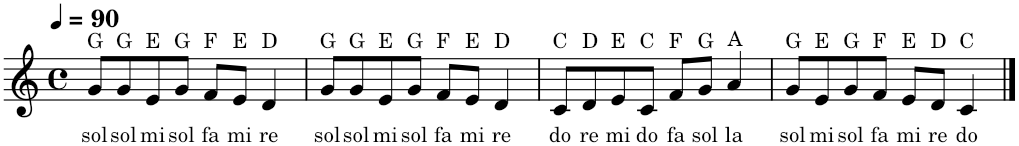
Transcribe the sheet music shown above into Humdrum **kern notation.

**kern	**text
*part1	*part1
*staff1	*staff1
*I"Piano	*
*I'Pno.	*
*clefG2	*
*k[]	*
*M4/4	*
*met(c)	*
*MM90	*
=1	=1
!LO:TX:a:t=G	!
!	!LO:LY:b
8g/L	sol
!LO:TX:a:t=G	!
!	!LO:LY:b
8g/	sol
!LO:TX:a:t=E	!
!	!LO:LY:b
8e/	mi
!LO:TX:a:t=G	!
!	!LO:LY:b
8g/J	sol
!LO:TX:a:t=F	!
!	!LO:LY:b
8f/L	fa
!LO:TX:a:t=E	!
!	!LO:LY:b
8e/J	mi
!LO:TX:a:t=D	!
!	!LO:LY:b
4d/	re
=2	=2
!LO:TX:a:t=G	!
!	!LO:LY:b
8g/L	sol
!LO:TX:a:t=G	!
!	!LO:LY:b
8g/	sol
!LO:TX:a:t=E	!
!	!LO:LY:b
8e/	mi
!LO:TX:a:t=G	!
!	!LO:LY:b
8g/J	sol
!LO:TX:a:t=F	!
!	!LO:LY:b
8f/L	fa
!LO:TX:a:t=E	!
!	!LO:LY:b
8e/J	mi
!LO:TX:a:t=D	!
!	!LO:LY:b
4d/	re
=3	=3
!LO:TX:a:t=C	!
!	!LO:LY:b
8c/L	do
!LO:TX:a:t=D	!
!	!LO:LY:b
8d/	re
!LO:TX:a:t=E	!
!	!LO:LY:b
8e/	mi
!LO:TX:a:t=C	!
!	!LO:LY:b
8c/J	do
!LO:TX:a:t=F	!
!	!LO:LY:b
8f/L	fa
!LO:TX:a:t=G	!
!	!LO:LY:b
8g/J	sol
!LO:TX:a:t=A	!
!	!LO:LY:b
4a/	la
=4	=4
!LO:TX:a:t=G	!
!	!LO:LY:b
8g/L	sol
!LO:TX:a:t=E	!
!	!LO:LY:b
8e/	mi
!LO:TX:a:t=G	!
!	!LO:LY:b
8g/	sol
!LO:TX:a:t=F	!
!	!LO:LY:b
8f/J	fa
!LO:TX:a:t=E	!
!	!LO:LY:b
8e/L	mi
!LO:TX:a:t=D	!
!	!LO:LY:b
8d/J	re
!LO:TX:a:t=C	!
!	!LO:LY:b
4c/	do
==	==
*-	*-
